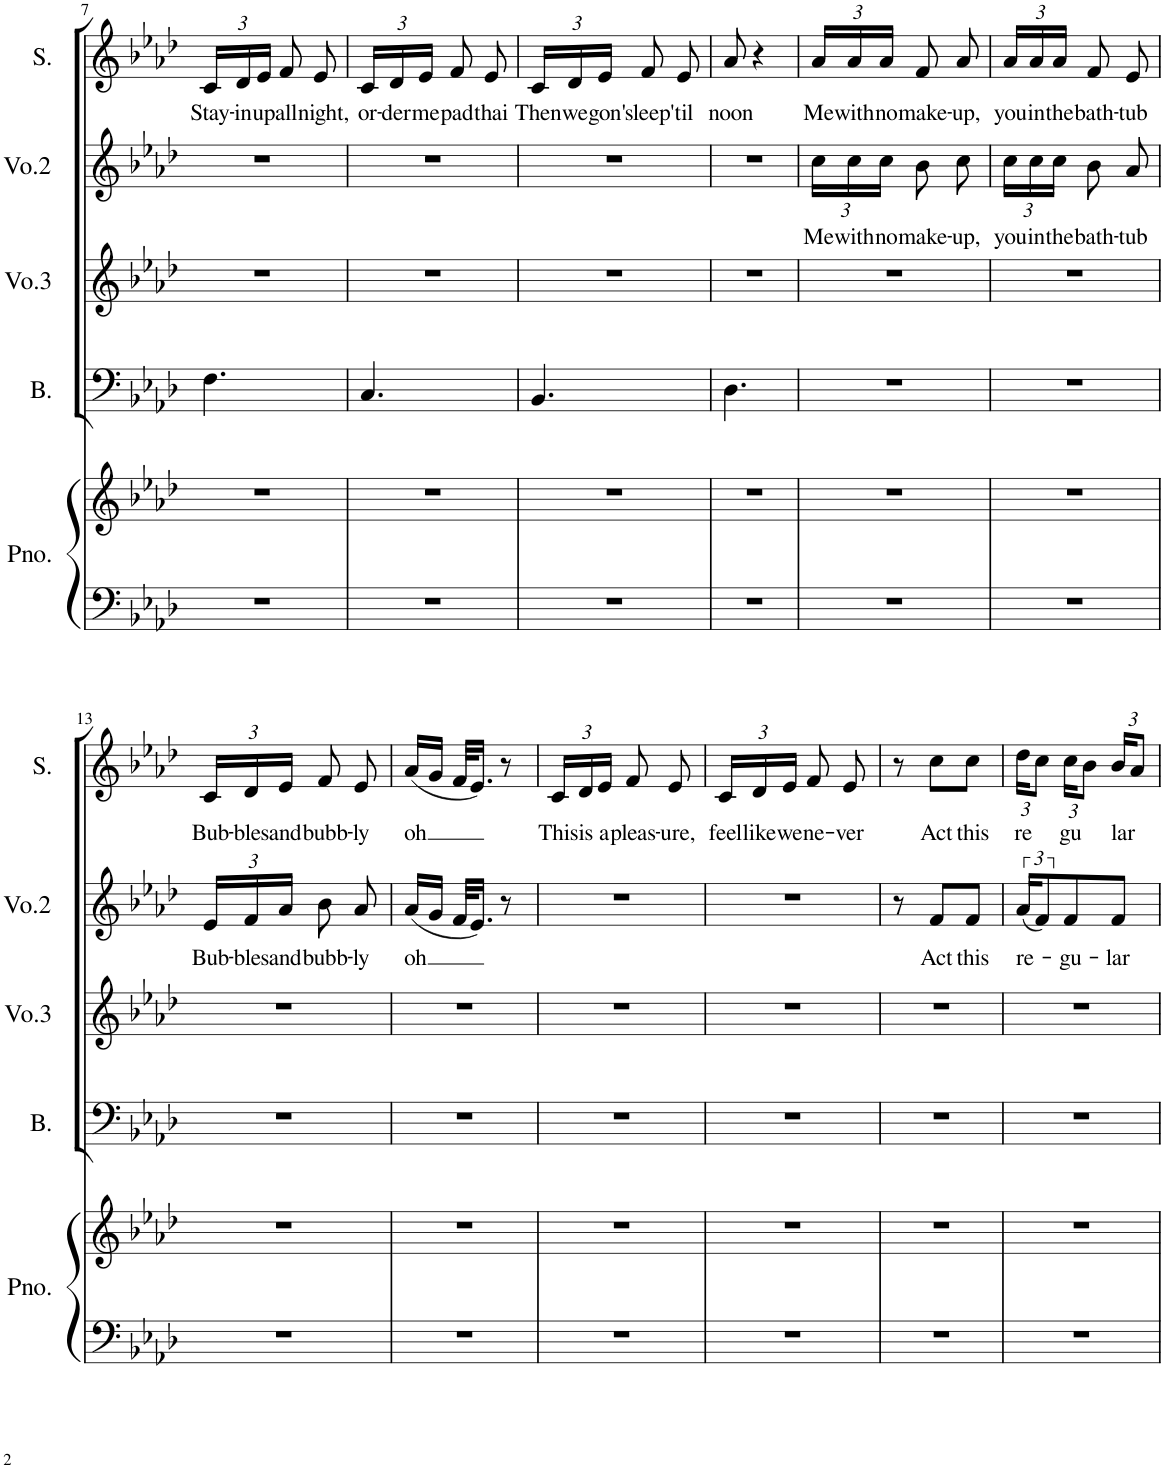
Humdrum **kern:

**kern	**kern	**kern	**kern	**kern	**text	**kern	**text
*part5	*part5	*part4	*part3	*part2	*part2	*part1	*part1
*staff6	*staff5	*staff4	*staff3	*staff2	*staff2	*staff1	*staff1
*I"Piano	*	*I"Bass	*I"Voice 3	*I"Voice 2	*	*I"Solo	*
*I'Pno.	*	*I'B.	*I'Vo.3	*I'Vo.2	*	*I'S.	*
!!LO:PB:g=z
*clefF4	*clefG2	*clefF4	*clefG2	*clefG2	*	*clefG2	*
*	*	*Trd7c12	*	*	*	*	*
*k[b-e-a-d-]	*k[b-e-a-d-]	*k[b-e-a-d-]	*k[b-e-a-d-]	*k[b-e-a-d-]	*	*k[b-e-a-d-]	*
*M3/8	*M3/8	*M3/8	*M3/8	*M3/8	*	*M3/8	*
*	*	*	*	*	*	*Xbrackettup	*
=7	=7	=7	=7	=7	=7	=7	=7
!	!	!	!	!	!	!	!LO:LY:b
4.r	4.r	4.F\	4.r	4.r	.	24c/LL	Stay-
!	!	!	!	!	!	!	!LO:LY:b
.	.	.	.	.	.	24d-/	-in
!	!	!	!	!	!	!	!LO:LY:b
.	.	.	.	.	.	24e-/JJ	up
!	!	!	!	!	!	!	!LO:LY:b
.	.	.	.	.	.	8f/	all
!	!	!	!	!	!	!	!LO:LY:b
.	.	.	.	.	.	8e-/	night,
=8	=8	=8	=8	=8	=8	=8	=8
!	!	!	!	!	!	!	!LO:LY:b
4.r	4.r	4.C/	4.r	4.r	.	24c/LL	or-
!	!	!	!	!	!	!	!LO:LY:b
.	.	.	.	.	.	24d-/	-der
!	!	!	!	!	!	!	!LO:LY:b
.	.	.	.	.	.	24e-/JJ	me
!	!	!	!	!	!	!	!LO:LY:b
.	.	.	.	.	.	8f/	pad
!	!	!	!	!	!	!	!LO:LY:b
.	.	.	.	.	.	8e-/	thai
=9	=9	=9	=9	=9	=9	=9	=9
!	!	!	!	!	!	!	!LO:LY:b
4.r	4.r	4.BB-/	4.r	4.r	.	24c/LL	Then
!	!	!	!	!	!	!	!LO:LY:b
.	.	.	.	.	.	24d-/	we
!	!	!	!	!	!	!	!LO:LY:b
.	.	.	.	.	.	24e-/JJ	gon'
!	!	!	!	!	!	!	!LO:LY:b
.	.	.	.	.	.	8f/	sleep
!	!	!	!	!	!	!	!LO:LY:b
.	.	.	.	.	.	8e-/	'til
=10	=10	=10	=10	=10	=10	=10	=10
!	!	!	!	!	!	!	!LO:LY:b
4.r	4.r	4.D-\	4.r	4.r	.	8a-/	noon
.	.	.	.	.	.	4r	.
=11	=11	=11	=11	=11	=11	=11	=11
*	*	*	*	*Xbrackettup	*	*	*
!	!	!	!	!	!LO:LY:b	!	!LO:LY:b
4.r	4.r	4.r	4.r	24cc\LL	Me	24a-/LL	Me
!	!	!	!	!	!LO:LY:b	!	!LO:LY:b
.	.	.	.	24cc\	with	24a-/	with
!	!	!	!	!	!LO:LY:b	!	!LO:LY:b
.	.	.	.	24cc\JJ	no	24a-/JJ	no
!	!	!	!	!	!LO:LY:b	!	!LO:LY:b
.	.	.	.	8b-\	make-	8f/	make-
!	!	!	!	!	!LO:LY:b	!	!LO:LY:b
.	.	.	.	8cc\	-up,	8a-/	-up,
=12	=12	=12	=12	=12	=12	=12	=12
!	!	!	!	!	!LO:LY:b	!	!LO:LY:b
4.r	4.r	4.r	4.r	24cc\LL	you	24a-/LL	you
!	!	!	!	!	!LO:LY:b	!	!LO:LY:b
.	.	.	.	24cc\	in	24a-/	in
!	!	!	!	!	!LO:LY:b	!	!LO:LY:b
.	.	.	.	24cc\JJ	the	24a-/JJ	the
!	!	!	!	!	!LO:LY:b	!	!LO:LY:b
.	.	.	.	8b-\	bath-	8f/	bath-
!	!	!	!	!	!LO:LY:b	!	!LO:LY:b
.	.	.	.	8a-/	-tub	8e-/	-tub
!!LO:LB:g=z
=13	=13	=13	=13	=13	=13	=13	=13
!	!	!	!	!	!LO:LY:b	!	!LO:LY:b
4.r	4.r	4.r	4.r	24e-/LL	Bub-	24c/LL	Bub-
!	!	!	!	!	!LO:LY:b	!	!LO:LY:b
.	.	.	.	24f/	-bles	24d-/	-bles
!	!	!	!	!	!LO:LY:b	!	!LO:LY:b
.	.	.	.	24a-/JJ	and	24e-/JJ	and
!	!	!	!	!	!LO:LY:b	!	!LO:LY:b
.	.	.	.	8b-\	bubb-	8f/	bubb-
!	!	!	!	!	!LO:LY:b	!	!LO:LY:b
.	.	.	.	8a-/	-ly	8e-/	-ly
=14	=14	=14	=14	=14	=14	=14	=14
!	!	!	!	!	!LO:LY:b	!	!LO:LY:b
4.r	4.r	4.r	4.r	(16a-/LL	oh	(16a-/LL	oh
.	.	.	.	16g/JJ	.	16g/JJ	.
.	.	.	.	32f/KLL	.	32f/KLL	.
.	.	.	.	16.e-/JJ)	.	16.e-/JJ)	.
.	.	.	.	8r	.	8r	.
=15	=15	=15	=15	=15	=15	=15	=15
!	!	!	!	!	!	!	!LO:LY:b
4.r	4.r	4.r	4.r	4.r	.	24c/LL	This
!	!	!	!	!	!	!	!LO:LY:b
.	.	.	.	.	.	24d-/	is
!	!	!	!	!	!	!	!LO:LY:b
.	.	.	.	.	.	24e-/JJ	a
!	!	!	!	!	!	!	!LO:LY:b
.	.	.	.	.	.	8f/	pleas-
!	!	!	!	!	!	!	!LO:LY:b
.	.	.	.	.	.	8e-/	-ure,
=16	=16	=16	=16	=16	=16	=16	=16
!	!	!	!	!	!	!	!LO:LY:b
4.r	4.r	4.r	4.r	4.r	.	24c/LL	feel
!	!	!	!	!	!	!	!LO:LY:b
.	.	.	.	.	.	24d-/	like
!	!	!	!	!	!	!	!LO:LY:b
.	.	.	.	.	.	24e-/JJ	we
!	!	!	!	!	!	!	!LO:LY:b
.	.	.	.	.	.	8f/	ne-
!	!	!	!	!	!	!	!LO:LY:b
.	.	.	.	.	.	8e-/	-ver
=17	=17	=17	=17	=17	=17	=17	=17
4.r	4.r	4.r	4.r	8r	.	8r	.
!	!	!	!	!	!LO:LY:b	!	!LO:LY:b
.	.	.	.	8f/L	Act	8cc\L	Act
!	!	!	!	!	!LO:LY:b	!	!LO:LY:b
.	.	.	.	8f/J	this	8cc\J	this
=18	=18	=18	=18	=18	=18	=18	=18
*	*	*	*	*brackettup	*	*	*
!	!	!	!	!	!LO:LY:b	!	!LO:LY:b
4.r	4.r	4.r	4.r	(24a-/KL	-re-	24dd-\KL	re
.	.	.	.	12f/)	.	12cc\J	.
!	!	!	!	!	!LO:LY:b	!	!LO:LY:b
.	.	.	.	8f/	-gu-	24cc\KL	gu
.	.	.	.	.	.	12b-\J	.
!	!	!	!	!	!LO:LY:b	!	!LO:LY:b
.	.	.	.	8f/J	-lar	24b-/KL	lar
.	.	.	.	.	.	12a-/J	.
=	=	=	=	=	=	=	=
*-	*-	*-	*-	*-	*-	*-	*-
